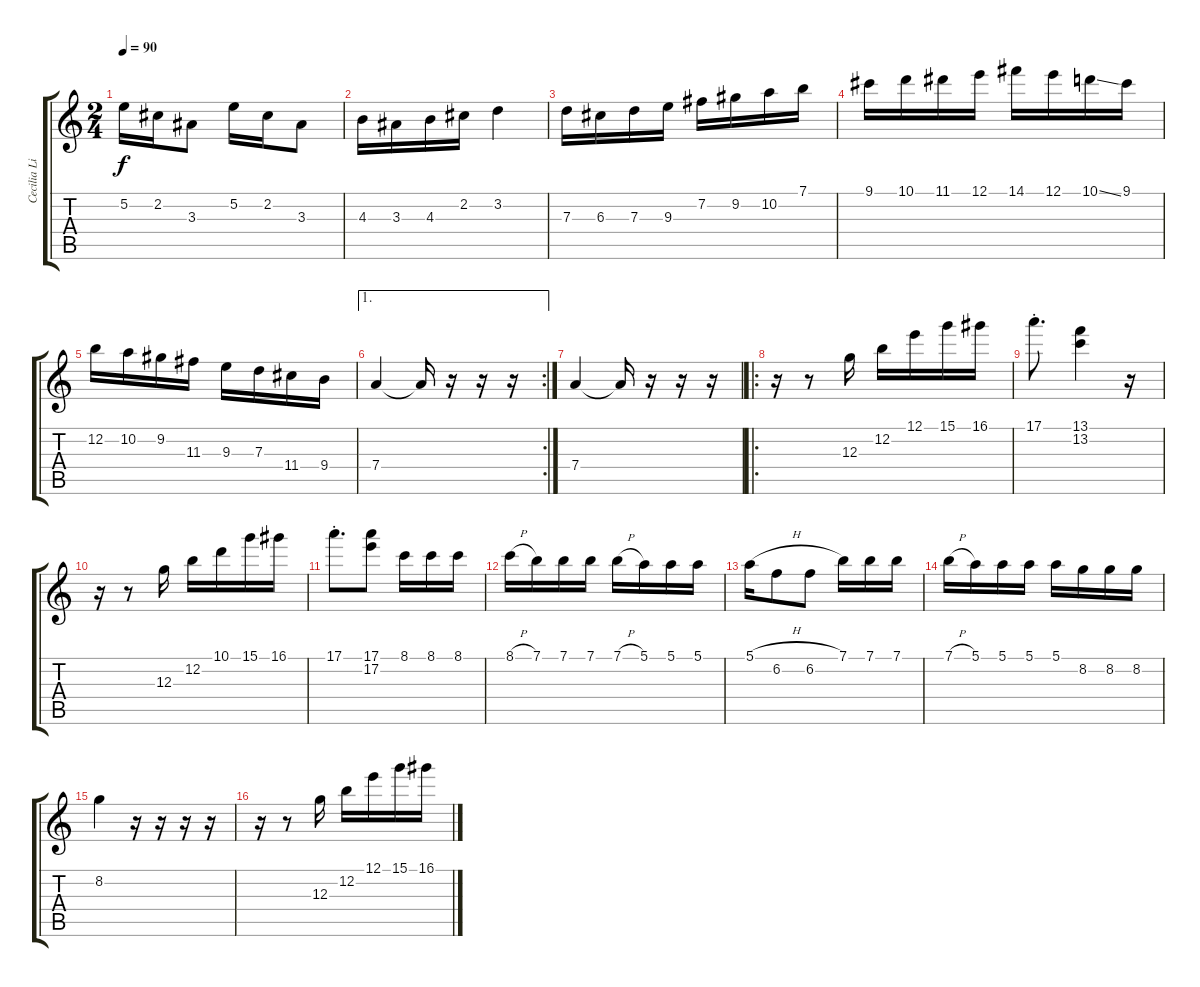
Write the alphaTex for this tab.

\track ("Cecilia Lima" "Cecilia Li") {instrument acousticguitarnylon}
\staff {score tabs}
\tuning (E4 B3 G3 D3 A2 E2) {hide}
\ts (2 4)
\tempo 90
\clef g2
\ks c
5.2.16{dy f} 2.2.16 3.3.8 5.2.16 2.2.16 3.3.8 |
4.3.16 3.3.16 4.3.16 2.2.16 3.2.4 |
7.3.16 6.3.16 7.3.16 9.3.16 7.2.16 9.2.16 10.2.16 7.1.16 |
9.1.16 10.1.16 11.1.16 12.1.16 14.1.16 12.1.16 10.1{ss}.16 9.1.16 |
12.2.16 10.2.16 9.2.16 11.3.16 9.3.16 7.3.16 11.4.16 9.4.16 |
\ae 1
\rc 2
7.4.4 7.4{t}.16 r.16 r.16 r.16 |
7.4.4 7.4{t}.16 r.16 r.16 r.16 |
\ro
r.16 r.8 12.3.16 12.2.16 12.1.16 15.1.16 16.1.16 |
17.1{st}.8{d} (13.1 13.2).4 r.16 |
r.16 r.8 12.3.16 12.2.16 10.1.16 15.1.16 16.1.16 |
17.1{st}.8{d} (17.1 17.2).8 8.1.16 8.1.16 8.1.16 |
8.1{h}.16 7.1.16 7.1.16 7.1.16 7.1{h}.16 5.1.16 5.1.16 5.1.16 |
5.1{h}.16 6.2.8 6.2.8 7.1.16 7.1.16 7.1.16 |
7.1{h}.16 5.1.16 5.1.16 5.1.16 5.1.16 8.2.16 8.2.16 8.2.16 |
8.2.4 r.16 r.16 r.16 r.16 |
r.16 r.8 12.3.16 12.2.16 12.1.16 15.1.16 16.1.16
